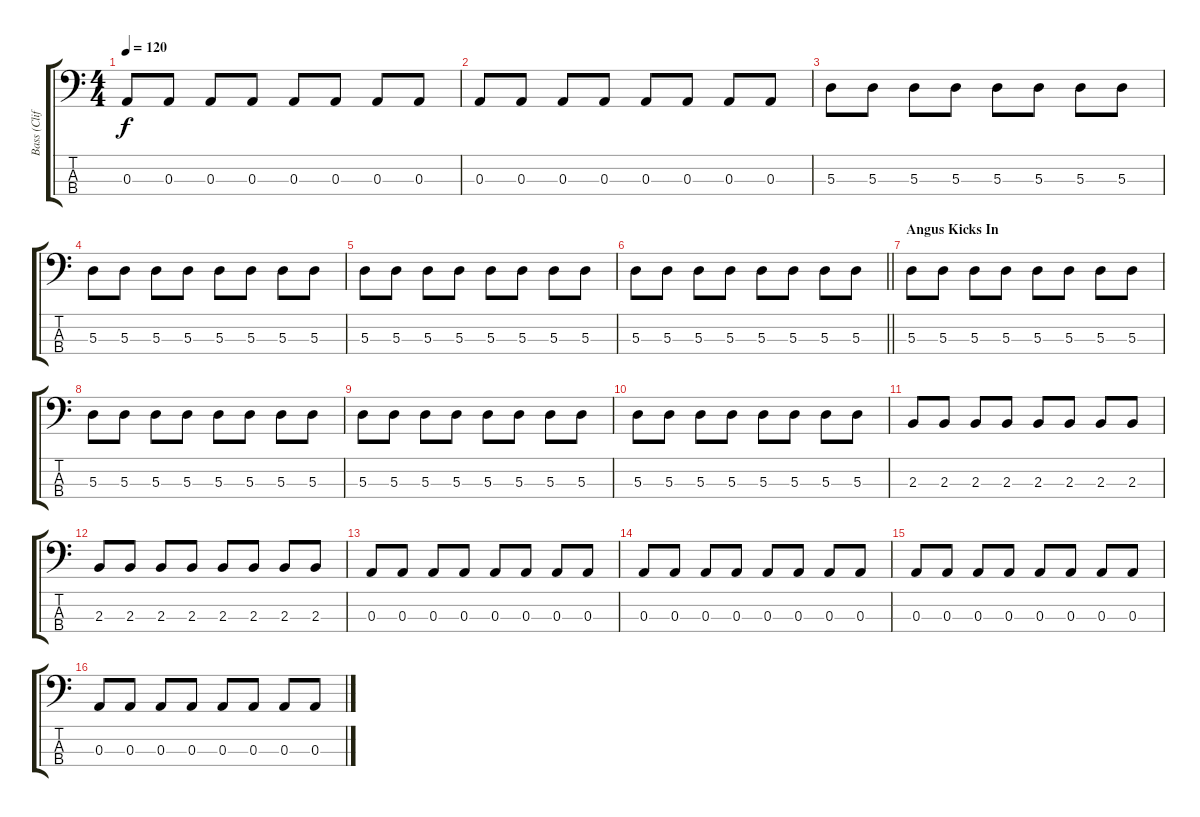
\track ("Bass (Cliff)" "Bass (Clif") {instrument acousticbass}
\staff {score tabs}
\tuning (G2 D2 A1 E1) {hide}
\ts (4 4)
\tempo 120
\clef f4
\ks c
0.3.8{dy f} 0.3.8 0.3.8 0.3.8 0.3.8 0.3.8 0.3.8 0.3.8 |
0.3.8 0.3.8 0.3.8 0.3.8 0.3.8 0.3.8 0.3.8 0.3.8 |
5.3.8 5.3.8 5.3.8 5.3.8 5.3.8 5.3.8 5.3.8 5.3.8 |
5.3.8 5.3.8 5.3.8 5.3.8 5.3.8 5.3.8 5.3.8 5.3.8 |
5.3.8 5.3.8 5.3.8 5.3.8 5.3.8 5.3.8 5.3.8 5.3.8 |
\barLineRight lightlight
5.3.8 5.3.8 5.3.8 5.3.8 5.3.8 5.3.8 5.3.8 5.3.8 |
\section ("" "Angus Kicks In")
5.3.8 5.3.8 5.3.8 5.3.8 5.3.8 5.3.8 5.3.8 5.3.8 |
5.3.8 5.3.8 5.3.8 5.3.8 5.3.8 5.3.8 5.3.8 5.3.8 |
5.3.8 5.3.8 5.3.8 5.3.8 5.3.8 5.3.8 5.3.8 5.3.8 |
5.3.8 5.3.8 5.3.8 5.3.8 5.3.8 5.3.8 5.3.8 5.3.8 |
2.3.8 2.3.8 2.3.8 2.3.8 2.3.8 2.3.8 2.3.8 2.3.8 |
2.3.8 2.3.8 2.3.8 2.3.8 2.3.8 2.3.8 2.3.8 2.3.8 |
0.3.8 0.3.8 0.3.8 0.3.8 0.3.8 0.3.8 0.3.8 0.3.8 |
0.3.8 0.3.8 0.3.8 0.3.8 0.3.8 0.3.8 0.3.8 0.3.8 |
0.3.8 0.3.8 0.3.8 0.3.8 0.3.8 0.3.8 0.3.8 0.3.8 |
0.3.8 0.3.8 0.3.8 0.3.8 0.3.8 0.3.8 0.3.8 0.3.8
